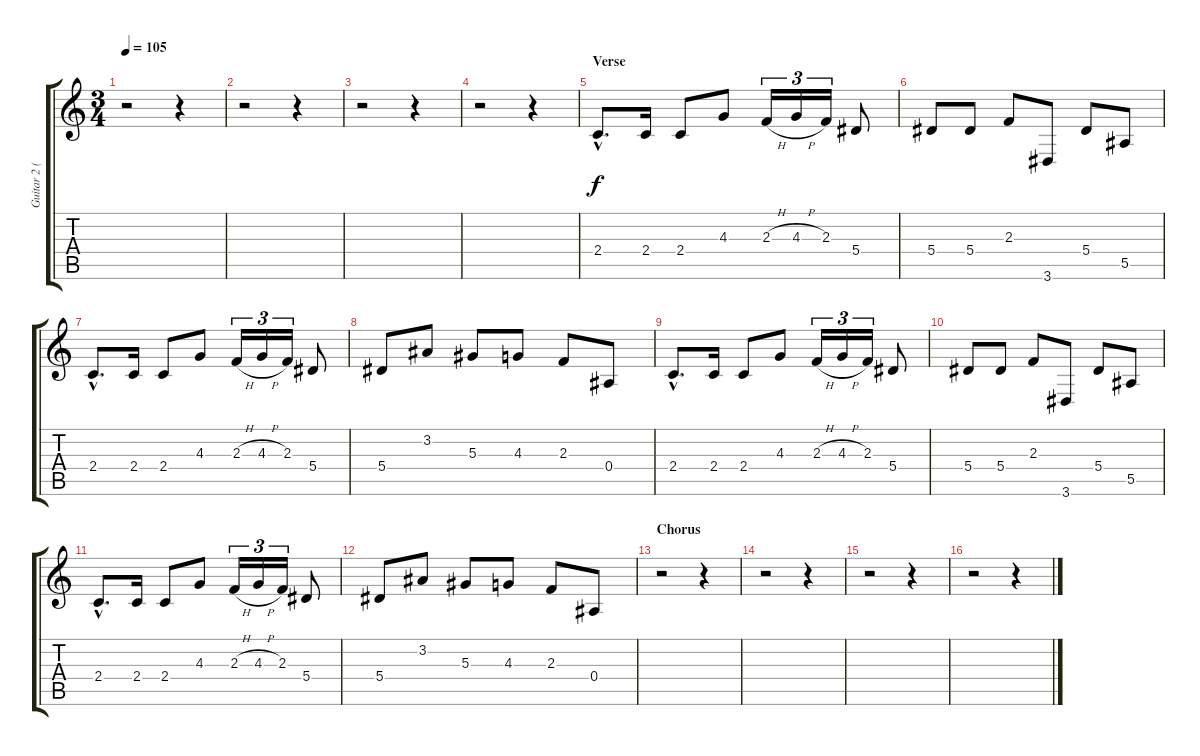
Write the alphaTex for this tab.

\track ("Guitar 2 (Clean)" "Guitar 2 (") {instrument acousticguitarnylon}
\staff {score tabs}
\tuning (C4 G3 Eb3 Bb2 F2 C2) {hide}
\ts (3 4)
\tempo 105
\clef g2
\ks c
r.2{dy f} r.4 |
r.2 r.4 |
r.2 r.4 |
r.2 r.4 |
\section ("" "Verse")
2.4{hac}.8{d} 2.4.16 2.4.8 4.3.8 2.3{h}.16{tu (3 2)} 4.3{h}.16{tu (3 2)} 2.3.16{tu (3 2)} 5.4.8 |
5.4.8 5.4.8 2.3.8 3.6.8 5.4.8 5.5.8 |
2.4{hac}.8{d} 2.4.16 2.4.8 4.3.8 2.3{h}.16{tu (3 2)} 4.3{h}.16{tu (3 2)} 2.3.16{tu (3 2)} 5.4.8 |
5.4.8 3.2.8 5.3.8 4.3.8 2.3.8 0.4.8 |
2.4{hac}.8{d} 2.4.16 2.4.8 4.3.8 2.3{h}.16{tu (3 2)} 4.3{h}.16{tu (3 2)} 2.3.16{tu (3 2)} 5.4.8 |
5.4.8 5.4.8 2.3.8 3.6.8 5.4.8 5.5.8 |
2.4{hac}.8{d} 2.4.16 2.4.8 4.3.8 2.3{h}.16{tu (3 2)} 4.3{h}.16{tu (3 2)} 2.3.16{tu (3 2)} 5.4.8 |
5.4.8 3.2.8 5.3.8 4.3.8 2.3.8 0.4.8 |
\section ("" "Chorus")
r.2 r.4 |
r.2 r.4 |
r.2 r.4 |
r.2 r.4
